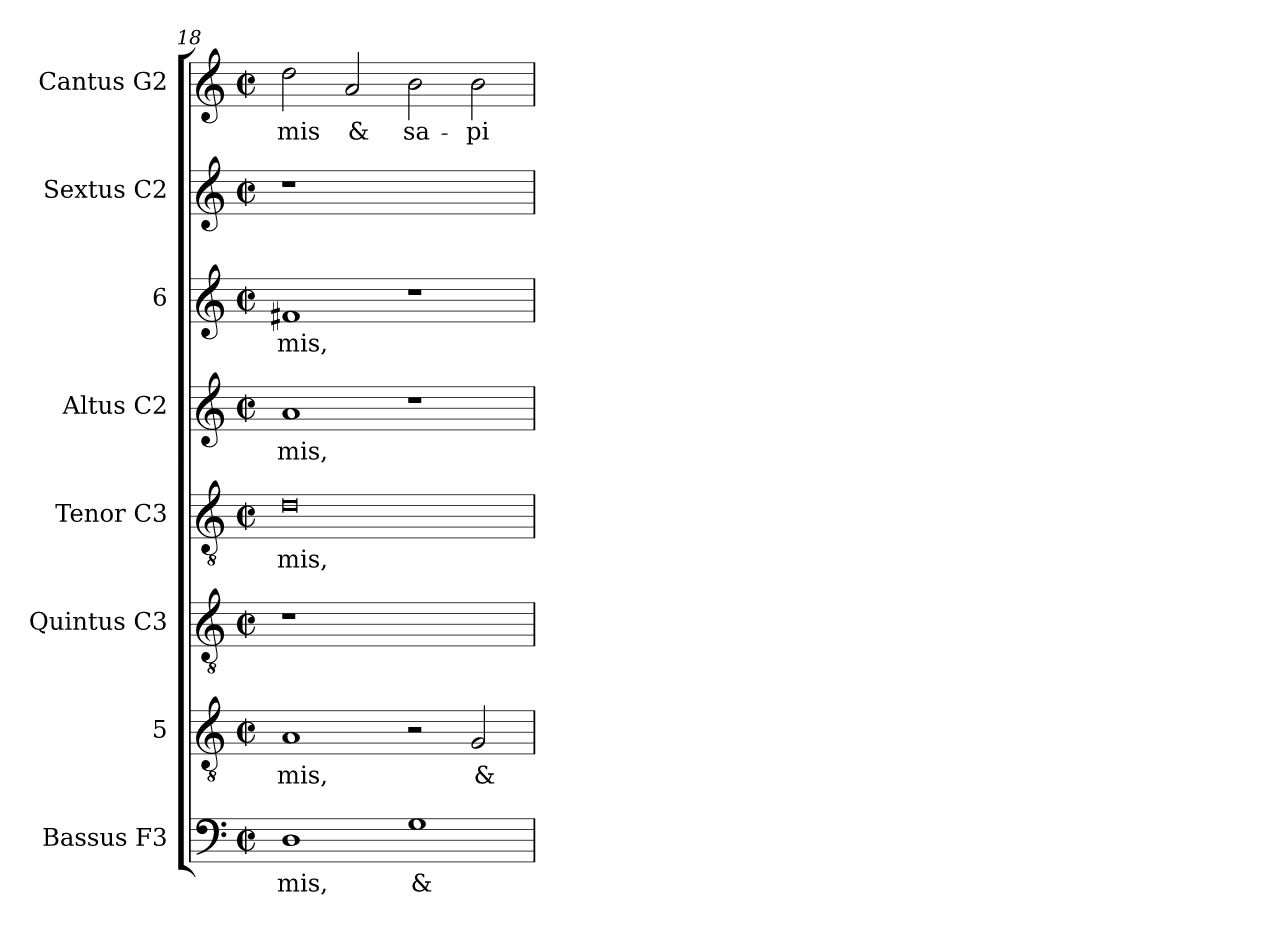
**kern	**text	**kern	**text	**kern	**kern	**text	**kern	**text	**kern	**text	**kern	**kern	**text
*part8	*part8	*part7	*part7	*part6	*part5	*part5	*part4	*part4	*part3	*part3	*part2	*part1	*part1
*staff8	*staff8	*staff7	*staff7	*staff6	*staff5	*staff5	*staff4	*staff4	*staff3	*staff3	*staff2	*staff1	*staff1
*I"Bassus  F3	*	*I"5	*	*I"Quintus  C3	*I"Tenor  C3	*	*I"Altus  C2	*	*I"6	*	*I"Sextus  C2	*I"Cantus  G2	*
*I'B	*	*	*	*	*I'T	*	*I'A	*	*	*	*	*I'C	*
*clefF4	*	*clefGv2	*	*clefGv2	*clefGv2	*	*clefG2	*	*clefG2	*	*clefG2	*clefG2	*
*k[]	*	*k[]	*	*k[]	*k[]	*	*k[]	*	*k[]	*	*k[]	*k[]	*
*C:	*	*C:	*	*C:	*C:	*	*C:	*	*C:	*	*C:	*C:	*
*M2/2	*	*M2/2	*	*M2/2	*M2/2	*	*M2/2	*	*M2/2	*	*M2/2	*M2/2	*
*met(c|)	*	*met(c|)	*	*met(c|)	*met(c|)	*	*met(c|)	*	*met(c|)	*	*met(c|)	*met(c|)	*
=18	=18	=18	=18	=18	=18	=18	=18	=18	=18	=18	=18	=18	=18
!	!LO:LY:b:cj	!	!LO:LY:b:cj	!	!	!LO:LY:b:cj	!	!LO:LY:b:cj	!	!LO:LY:b:cj	!	!	!LO:LY:b:cj
1D	-mis,	1A	-mis,	1r	0d	-mis,	1a	-mis,	1f#X	-mis,	1r	2dd\	-mis
!	!	!	!	!	!	!	!	!	!	!	!	!	!LO:LY:b:cj
.	.	.	.	.	.	.	.	.	.	.	.	2a/	&
!	!LO:LY:b:cj	!	!	!	!	!	!	!	!	!	!	!	!LO:LY:b:cj
1G	&	2r	.	1ryy	.	.	1r	.	1r	.	1ryy	2b\	sa-
!	!	!	!LO:LY:b:cj	!	!	!	!	!	!	!	!	!	!LO:LY:b:cj
.	.	2G/	&	.	.	.	.	.	.	.	.	2b\	-pi-
=	=	=	=	=	=	=	=	=	=	=	=	=	=
*-	*-	*-	*-	*-	*-	*-	*-	*-	*-	*-	*-	*-	*-
